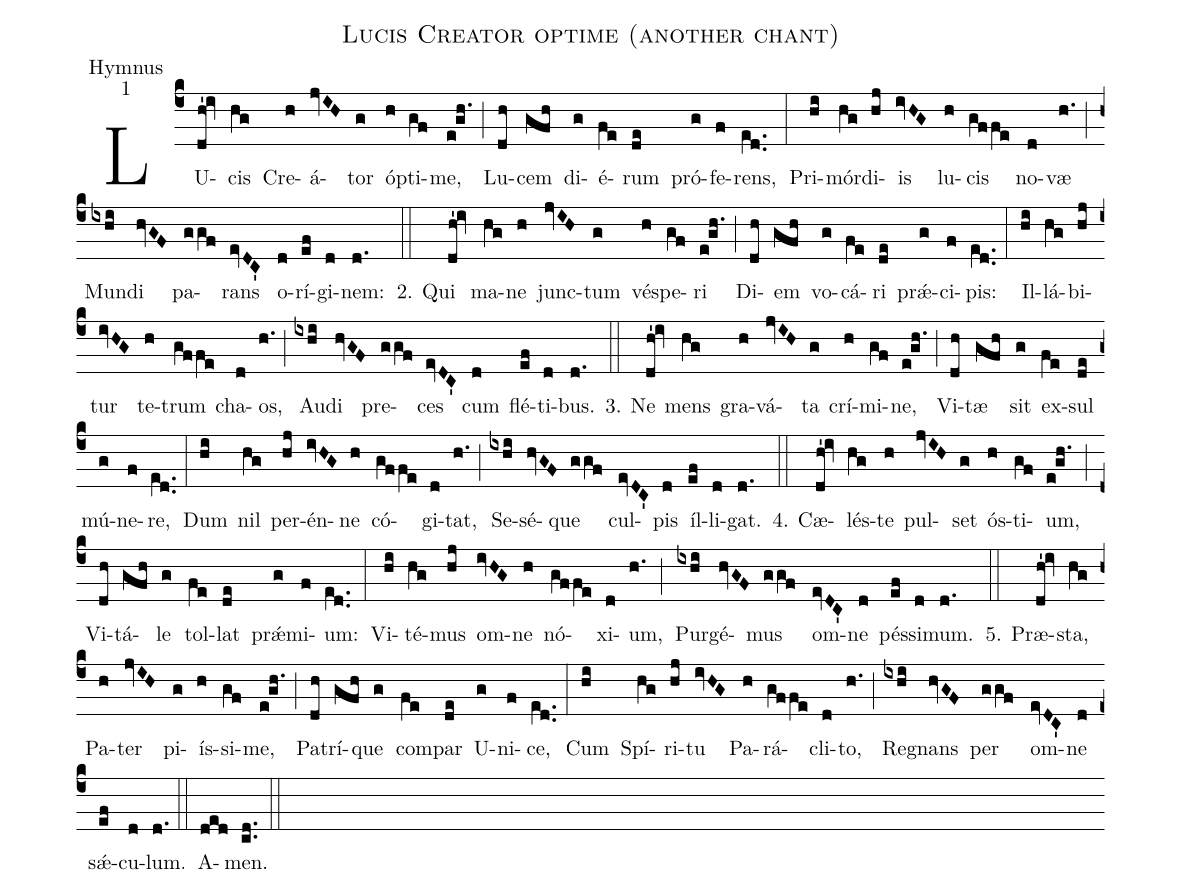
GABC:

name: Lucis Creator optime (another chant);
office-part: Hymnus;
mode: 1;
%%
(c4) LU(dh'!iv)cis(hg) Cre(h)á(jvIH)tor(g) óp(h)ti(gf)me,(e!gh.) (;) Lu(dh)cem(gfh) di(g)é(fe)rum(de) pró(g)fe(f)rens,(e[ll:1]d..) (:)
Pri(hi)mór(hg)di(hj)is(ivHG) lu(h)cis(gffe) no(d)væ(h.) (;) Mun(ixhi)di(hvGF) pa(ggf)rans(evDC') o(d)rí(ef)gi(d)nem:(d.) (::)
2. Qui(dh'!iv) ma(hg)ne(h) junc(jvIH)tum(g) vés(h)pe(gf)ri(e!gh.) (;) Di(dh)em(gfh) vo(g)cá(fe)ri(de) prǽ(g)ci(f)pis:(e[ll:1]d..) (:)
Il(hi)lá(hg)bi(hj)tur(ivHG) te(h)trum(gffe) cha(d)os,(h.) (;) Au(ixhi)di(hvGF) pre(ggf)ces(evDC') cum(d) flé(ef)ti(d)bus.(d.) (::)
3. Ne(dh'!iv) mens(hg) gra(h)vá(jvIH)ta(g) crí(h)mi(gf)ne,(e!gh.) (;) Vi(dh)tæ(gfh) sit(g) ex(fe)sul(de) mú(g)ne(f)re,(e[ll:1]d..) (:)
Dum(hi) nil(hg) per(hj)én(ivHG)ne(h) có(gffe)gi(d)tat,(h.) (;) Se(ixhi)sé(hvGF)que(ggf) cul(evDC')pis(d) íl(ef)li(d)gat.(d.) (::)
4. Cæ(dh'!iv)lés(hg)te(h) pul(jvIH)set(g) ós(h)ti(gf)um,(e!gh.) (;) Vi(dh)tá(gfh)le(g) tol(fe)lat(de) prǽ(g)mi(f)um:(e[ll:1]d..) (:)
Vi(hi)té(hg)mus(hj) om(ivHG)ne(h) nó(gffe)xi(d)um,(h.) (;) Pur(ixhi)gé(hvGF)mus(ggf) om(evDC')ne(d) pés(ef)si(d)mum.(d.) (::)
5. Præ(dh'!iv)sta,(hg) Pa(h)ter(jvIH) pi(g)ís(h)si(gf)me,(e!gh.) (;) Pa(dh)trí(gfh)que(g) com(fe)par(de) U(g)ni(f)ce,(e[ll:1]d..) (:)
Cum(hi) Spí(hg)ri(hj)tu(ivHG) Pa(h)rá(gffe)cli(d)to,(h.) (;) Re(ixhi)gnans(hvGF) per(ggf) om(evDC')ne(d) sǽ(ef)cu(d)lum.(d.) (::)
A(ded)men.(cd..) (::)
